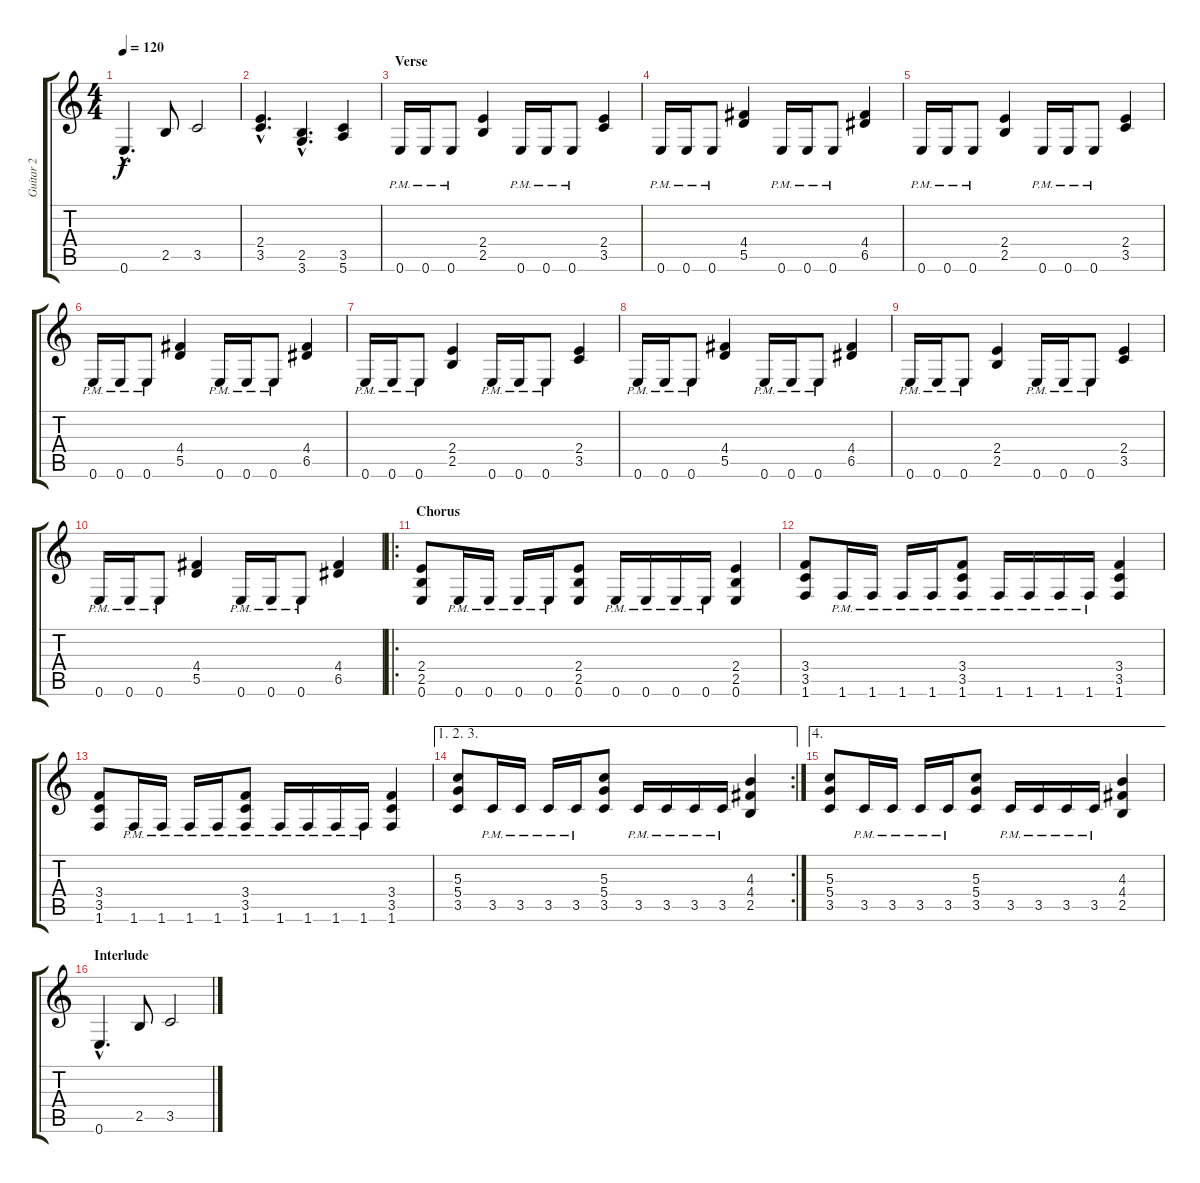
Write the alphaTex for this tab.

\track ("Guitar 2" "Guitar 2") {instrument distortionguitar}
\staff {score tabs}
\tuning (E4 B3 G3 D3 A2 E2) {hide}
\ts (4 4)
\tempo 120
\clef g2
\ks c
0.6{hac}.4{d dy f} 2.5.8 3.5.2 |
(2.4{hac} 3.5{hac}).4{d} (2.5{hac} 3.6{hac}).4{d} (3.5 5.6).4 |
\section ("" "Verse")
0.6{pm}.16 0.6{pm}.16 0.6{pm}.8 (2.4 2.5).4 0.6{pm}.16 0.6{pm}.16 0.6{pm}.8 (2.4 3.5).4 |
0.6{pm}.16 0.6{pm}.16 0.6{pm}.8 (4.4 5.5).4 0.6{pm}.16 0.6{pm}.16 0.6{pm}.8 (4.4 6.5).4 |
0.6{pm}.16 0.6{pm}.16 0.6{pm}.8 (2.4 2.5).4 0.6{pm}.16 0.6{pm}.16 0.6{pm}.8 (2.4 3.5).4 |
0.6{pm}.16 0.6{pm}.16 0.6{pm}.8 (4.4 5.5).4 0.6{pm}.16 0.6{pm}.16 0.6{pm}.8 (4.4 6.5).4 |
0.6{pm}.16 0.6{pm}.16 0.6{pm}.8 (2.4 2.5).4 0.6{pm}.16 0.6{pm}.16 0.6{pm}.8 (2.4 3.5).4 |
0.6{pm}.16 0.6{pm}.16 0.6{pm}.8 (4.4 5.5).4 0.6{pm}.16 0.6{pm}.16 0.6{pm}.8 (4.4 6.5).4 |
0.6{pm}.16 0.6{pm}.16 0.6{pm}.8 (2.4 2.5).4 0.6{pm}.16 0.6{pm}.16 0.6{pm}.8 (2.4 3.5).4 |
0.6{pm}.16 0.6{pm}.16 0.6{pm}.8 (4.4 5.5).4 0.6{pm}.16 0.6{pm}.16 0.6{pm}.8 (4.4 6.5).4 |
\ro
\section ("" "Chorus")
(2.4 2.5 0.6).8 0.6{pm}.16 0.6{pm}.16 0.6{pm}.16 0.6{pm}.16 (2.4 2.5 0.6).8 0.6{pm}.16 0.6{pm}.16 0.6{pm}.16 0.6{pm}.16 (2.4 2.5 0.6).4 |
(3.4 3.5 1.6).8 1.6{pm}.16 1.6{pm}.16 1.6{pm}.16 1.6{pm}.16 (3.4 3.5 1.6{pm}).8 1.6{pm}.16 1.6{pm}.16 1.6{pm}.16 1.6{pm}.16 (3.4 3.5 1.6).4 |
(3.4 3.5 1.6).8 1.6{pm}.16 1.6{pm}.16 1.6{pm}.16 1.6{pm}.16 (3.4 3.5 1.6{pm}).8 1.6{pm}.16 1.6{pm}.16 1.6{pm}.16 1.6{pm}.16 (3.4 3.5 1.6).4 |
\ae (1 2 3)
\rc 2
(5.3 5.4 3.5).8 3.5{pm}.16 3.5{pm}.16 3.5{pm}.16 3.5{pm}.16 (5.3 5.4 3.5).8 3.5{pm}.16 3.5{pm}.16 3.5{pm}.16 3.5{pm}.16 (4.3 4.4 2.5).4 |
\ae 4
(5.3 5.4 3.5).8 3.5{pm}.16 3.5{pm}.16 3.5{pm}.16 3.5{pm}.16 (5.3 5.4 3.5).8 3.5{pm}.16 3.5{pm}.16 3.5{pm}.16 3.5{pm}.16 (4.3 4.4 2.5).4 |
\section ("" "Interlude")
0.6{hac}.4{d} 2.5.8 3.5.2
